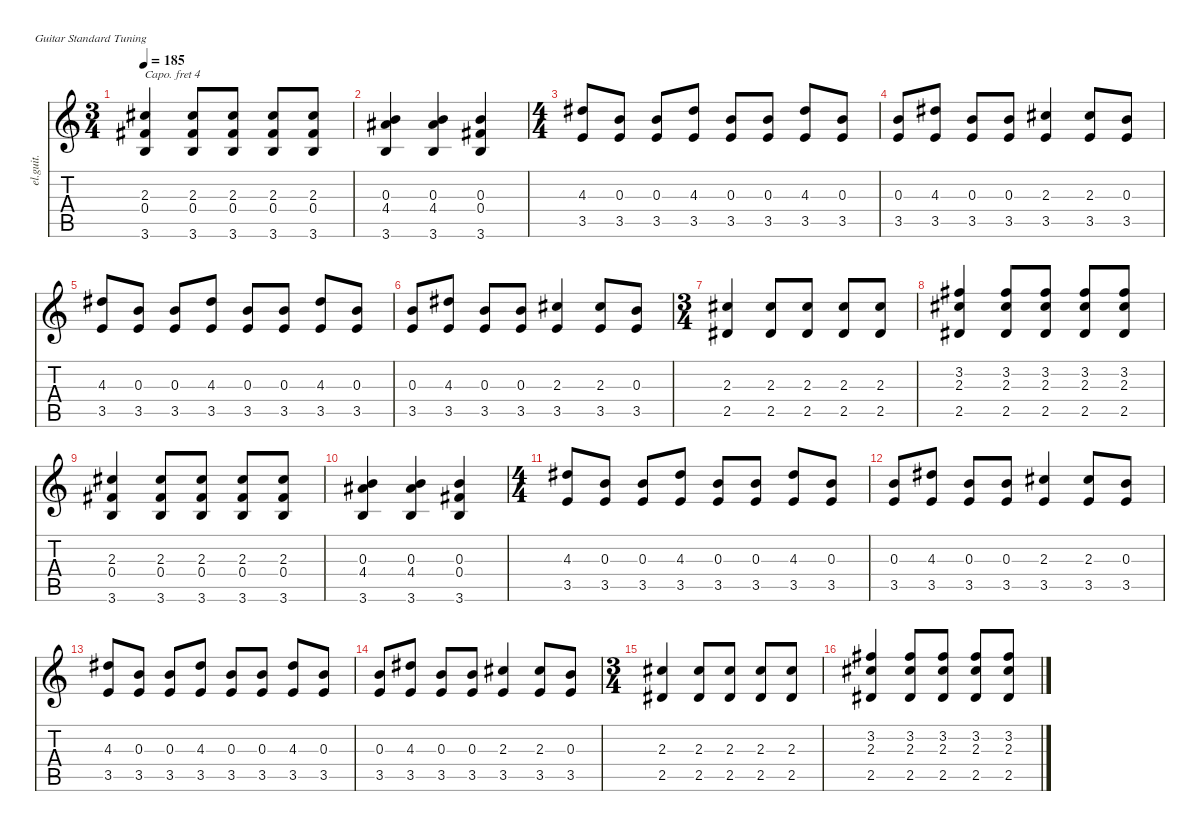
\defaultSystemsLayout 4
\hideDynamics
\bracketExtendMode nobrackets
\otherSystemsTrackNameOrientation horizontal
\track ("Clean Guitar" "el.guit.") {instrument electricguitarclean}
\staff {score tabs}
\capo 4
\tuning (E4 B3 G3 D3 A2 E2)
\ts (3 4)
\tempo 185
\clef g2
\ks aminor
(2.3{acc #} 3.6 0.4{acc #}).4{dy mf beam Up} (2.3{acc #} 3.6 0.4{acc #}).8{beam Up} (2.3{acc #} 3.6 0.4{acc #}).8{beam Up} (2.3{acc #} 3.6 0.4{acc #}).8{beam Up} (2.3{acc #} 3.6 0.4{acc #}).8{beam Up} |
(4.4{acc #} 0.3 3.6).4{beam Up} (4.4{acc #} 0.3 3.6).4{beam Up} (0.3 0.4{acc #} 3.6).4{beam Up} |
\ts (4 4)
(3.5 4.3{acc #}).8{beam Up} (0.3 3.5).8{beam Up} (0.3 3.5).8{beam Up} (4.3{acc #} 3.5).8{beam Up} (0.3 3.5).8{beam Up} (0.3 3.5).8{beam Up} (4.3{acc #} 3.5).8{beam Up} (0.3 3.5).8{beam Up} |
(0.3 3.5).8{beam Up} (4.3{acc #} 3.5).8{beam Up} (0.3 3.5).8{beam Up} (0.3 3.5).8{beam Up} (2.3{acc #} 3.5).4{beam Up} (2.3{acc #} 3.5).8{beam Up} (0.3 3.5).8{beam Up} |
(3.5 4.3{acc #}).8{beam Up} (0.3 3.5).8{beam Up} (0.3 3.5).8{beam Up} (4.3{acc #} 3.5).8{beam Up} (0.3 3.5).8{beam Up} (0.3 3.5).8{beam Up} (4.3{acc #} 3.5).8{beam Up} (0.3 3.5).8{beam Up} |
(0.3 3.5).8{beam Up} (4.3{acc #} 3.5).8{beam Up} (0.3 3.5).8{beam Up} (0.3 3.5).8{beam Up} (2.3{acc #} 3.5).4{beam Up} (2.3{acc #} 3.5).8{beam Up} (0.3 3.5).8{beam Up} |
\ts (3 4)
(2.5{acc #} 2.3{acc #}).4{beam Up} (2.3{acc #} 2.5{acc #}).8{beam Up} (2.3{acc #} 2.5{acc #}).8{beam Up} (2.3{acc #} 2.5{acc #}).8{beam Up} (2.3{acc #} 2.5{acc #}).8{beam Up} |
(3.2{acc #} 2.5{acc #} 2.3{acc #}).4{beam Up} (3.2{acc #} 2.5{acc #} 2.3{acc #}).8{beam Up} (3.2{acc #} 2.5{acc #} 2.3{acc #}).8{beam Up} (3.2{acc #} 2.5{acc #} 2.3{acc #}).8{beam Up} (3.2{acc #} 2.5{acc #} 2.3{acc #}).8{beam Up} |
(2.3{acc #} 3.6 0.4{acc #}).4{beam Up} (2.3{acc #} 3.6 0.4{acc #}).8{beam Up} (2.3{acc #} 3.6 0.4{acc #}).8{beam Up} (2.3{acc #} 3.6 0.4{acc #}).8{beam Up} (2.3{acc #} 3.6 0.4{acc #}).8{beam Up} |
(4.4{acc #} 0.3 3.6).4{beam Up} (4.4{acc #} 0.3 3.6).4{beam Up} (0.3 0.4{acc #} 3.6).4{beam Up} |
\ts (4 4)
(3.5 4.3{acc #}).8{beam Up} (0.3 3.5).8{beam Up} (0.3 3.5).8{beam Up} (4.3{acc #} 3.5).8{beam Up} (0.3 3.5).8{beam Up} (0.3 3.5).8{beam Up} (4.3{acc #} 3.5).8{beam Up} (0.3 3.5).8{beam Up} |
(0.3 3.5).8{beam Up} (4.3{acc #} 3.5).8{beam Up} (0.3 3.5).8{beam Up} (0.3 3.5).8{beam Up} (2.3{acc #} 3.5).4{beam Up} (2.3{acc #} 3.5).8{beam Up} (0.3 3.5).8{beam Up} |
(3.5 4.3{acc #}).8{beam Up} (0.3 3.5).8{beam Up} (0.3 3.5).8{beam Up} (4.3{acc #} 3.5).8{beam Up} (0.3 3.5).8{beam Up} (0.3 3.5).8{beam Up} (4.3{acc #} 3.5).8{beam Up} (0.3 3.5).8{beam Up} |
(0.3 3.5).8{beam Up} (4.3{acc #} 3.5).8{beam Up} (0.3 3.5).8{beam Up} (0.3 3.5).8{beam Up} (2.3{acc #} 3.5).4{beam Up} (2.3{acc #} 3.5).8{beam Up} (0.3 3.5).8{beam Up} |
\ts (3 4)
(2.5{acc #} 2.3{acc #}).4{beam Up} (2.3{acc #} 2.5{acc #}).8{beam Up} (2.3{acc #} 2.5{acc #}).8{beam Up} (2.3{acc #} 2.5{acc #}).8{beam Up} (2.3{acc #} 2.5{acc #}).8{beam Up} |
(3.2{acc #} 2.5{acc #} 2.3{acc #}).4{beam Up} (3.2{acc #} 2.5{acc #} 2.3{acc #}).8{beam Up} (3.2{acc #} 2.5{acc #} 2.3{acc #}).8{beam Up} (3.2{acc #} 2.5{acc #} 2.3{acc #}).8{beam Up} (3.2{acc #} 2.5{acc #} 2.3{acc #}).8{beam Up}
